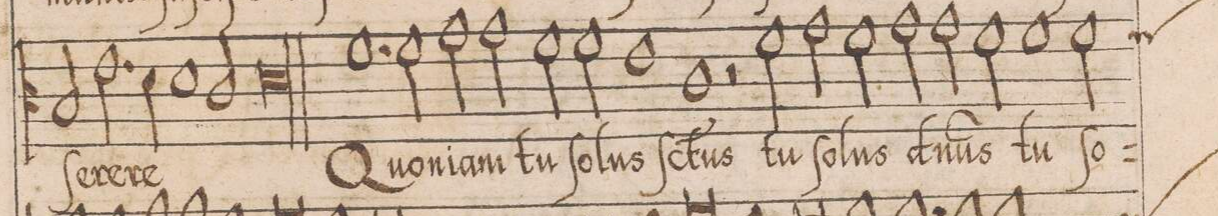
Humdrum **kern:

**kern	**text
*I"CANTVS	*
*clefC3	*
*k[]	*
*met(c|)	*
*M2/1	*
2B/	-ſe-
2.e\	-re-
=75-	=75-
4d\	-re
1d	no-
2c/	-bis
=76-	=76-
0dl	.
=77||-	=77||-
1.f	Quo-
2f\	-ni-
=78-	=78-
2g\	-am
2g\	tu
2f\	ſo-
2f\	-lus
=79-	=79-
1e	s(an)c-
1c	-ctus
=80-	=80-
2r	.
*custos:g	*
2f\	tu
2g\	ſo-
2f\	-lus
=81-	=81-
2g\	do-
2g\	-mi-
2f\	-nus
1f	tu
=82-	=82-
2f\	ſo-
*-	*-
